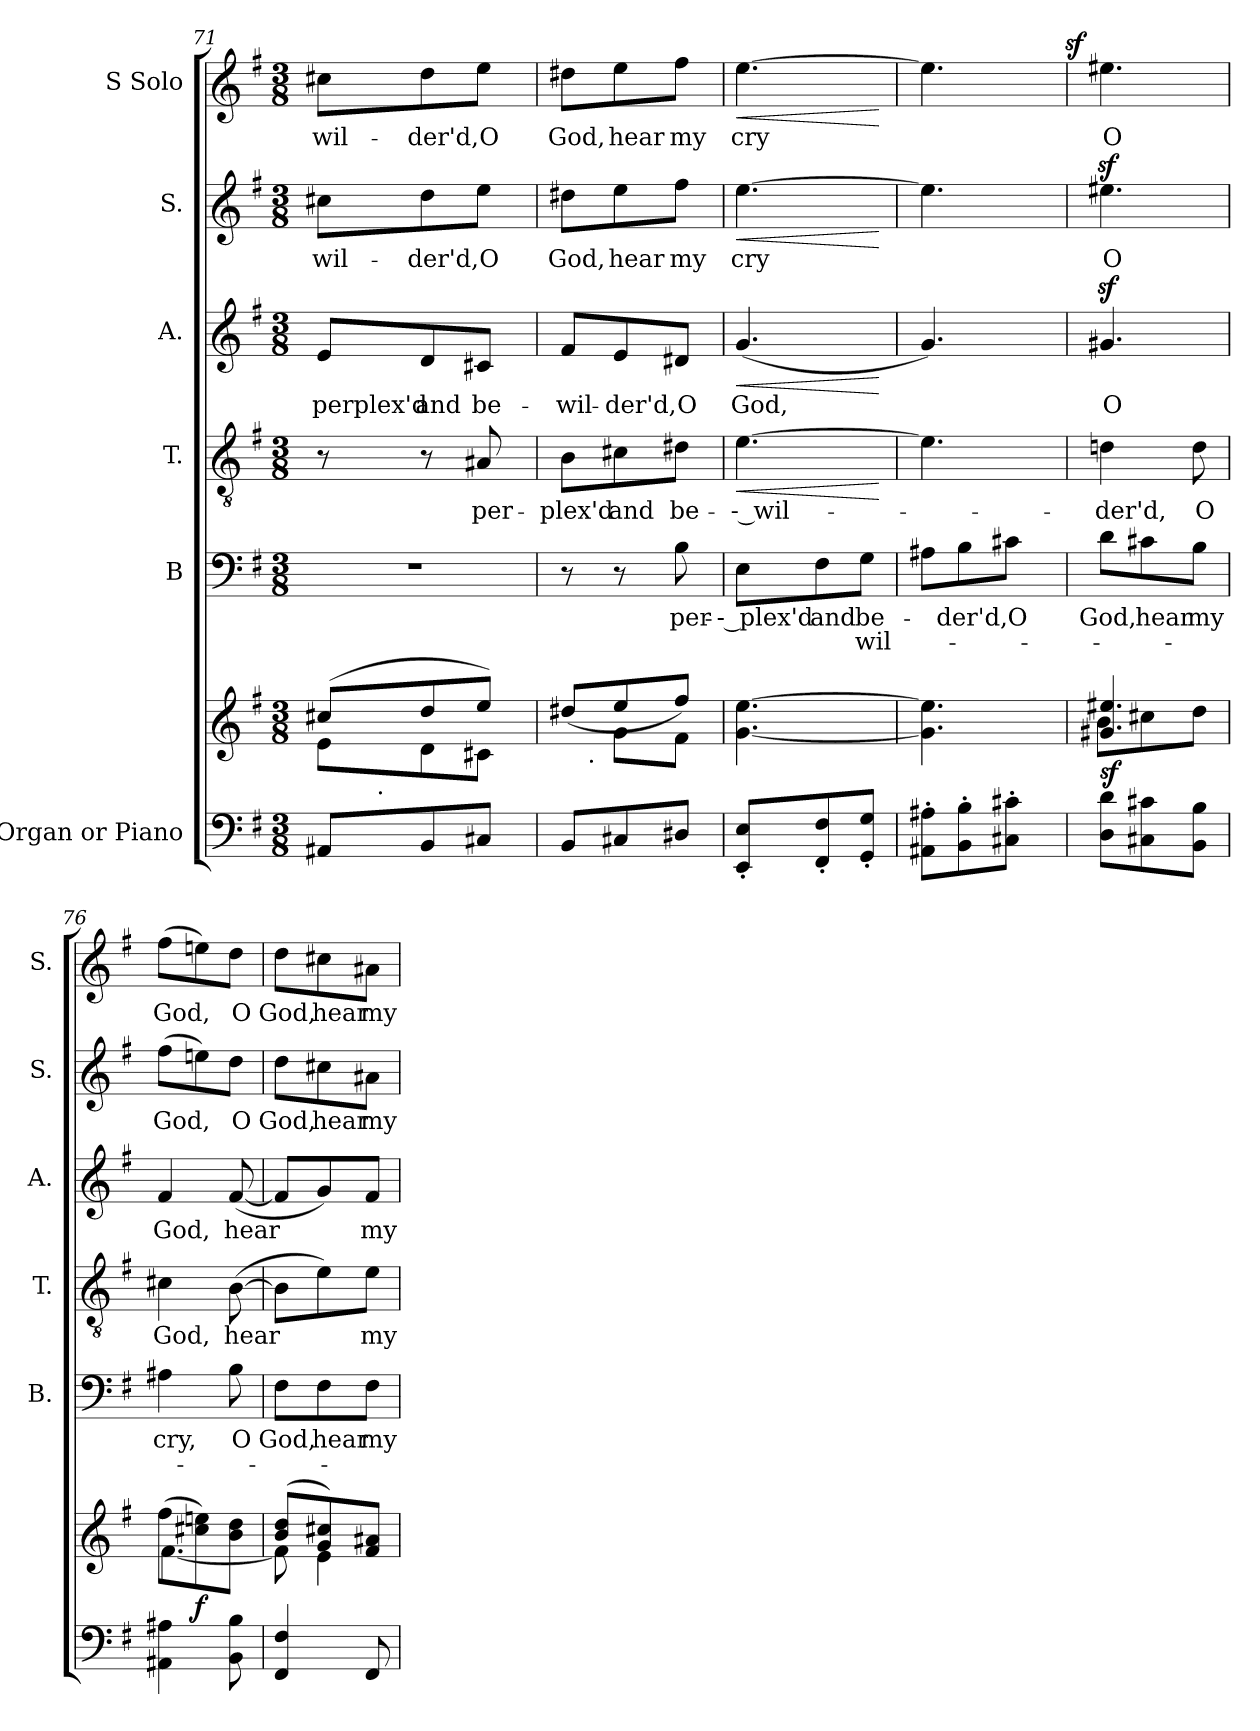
**kern	**kern	**dynam	**kern	**text	**text	**kern	**text	**dynam	**kern	**text	**dynam	**kern	**text	**dynam	**kern	**text	**dynam
*part6	*part6	*part6	*part5	*part5	*part5	*part4	*part4	*part4	*part3	*part3	*part3	*part2	*part2	*part2	*part1	*part1	*part1
*staff7	*staff6	*staff6/7	*staff5	*staff5	*staff5	*staff4	*staff4	*staff4	*staff3	*staff3	*staff3	*staff2	*staff2	*staff2	*staff1	*staff1	*staff1
*I"Organ or  Piano	*	*	*I"B	*	*	*I"T.	*	*	*I"A.	*	*	*I"S.	*	*	*I"S    Solo	*	*
*	*	*	*I'B.	*	*	*I'T.	*	*	*I'A.	*	*	*I'S.	*	*	*I'S.	*	*
*clefF4	*clefG2	*	*clefF4	*	*	*clefGv2	*	*	*clefG2	*	*	*clefG2	*	*	*clefG2	*	*
*	*	*	*	*	*	*ITrd7c12	*	*	*	*	*	*	*	*	*	*	*
*k[f#]	*k[f#]	*	*k[f#]	*	*	*k[f#]	*	*	*k[f#]	*	*	*k[f#]	*	*	*k[f#]	*	*
*G:	*G:	*	*G:	*	*	*G:	*	*	*G:	*	*	*G:	*	*	*G:	*	*
*M3/8	*M3/8	*	*M3/8	*	*	*M3/8	*	*	*M3/8	*	*	*M3/8	*	*	*M3/8	*	*
=71	=71	=71	=71	=71	=71	=71	=71	=71	=71	=71	=71	=71	=71	=71	=71	=71	=71
*	*^	*	*	*	*	*	*	*	*	*	*	*	*	*	*	*	*
!	!	!	!	!LO:N:vis=1	!	!	!	!	!	!	!	!	!	!	!	!	!	!
!	!	!	!	!	!	!	!	!	!	!	!LO:LY:b:color=#000000	!	!	!	!	!	!	!
!	!	!	!	!	!	!	!	!	!	!	!	!	!	!LO:LY:b:color=#000000	!	!	!	!
!	!	!	!	!	!	!	!	!	!	!	!	!	!	!	!	!	!LO:LY:b:color=#000000	!
*	*	*^	*	*	*	*	*	*	*	*	*	*	*	*	*	*	*	*
8AA#Xi/L	(8cc#Xi/L	8ei\L	16ryy	.	4.r	.	.	8r	.	.	8ei/L	perplex'd	.	8cc#Xi\L	-wil-	.	8cc#Xi\L	-wil-	.
.	.	.	256..ryy	.	.	.	.	.	.	.	.	.	.	.	.	.	.	.	.
!	!	!	!LO:TX:b:t=.	!	!	!	!	!	!	!	!	!	!	!	!	!	!	!	!
.	.	.	4ryy	.	.	.	.	.	.	.	.	.	.	.	.	.	.	.	.
!	!	!	!	!	!	!	!	!	!	!	!	!LO:LY:b:color=#000000	!	!	!	!	!	!	!
!	!	!	!	!	!	!	!	!	!	!	!	!	!	!	!LO:LY:b:color=#000000	!	!	!	!
!	!	!	!	!	!	!	!	!	!	!	!	!	!	!	!	!	!	!LO:LY:b:color=#000000	!
8BBi/	8ddi/	8di\	.	.	.	.	.	8r	.	.	8di/	and	.	8ddi\	-der'd,	.	8ddi\	-der'd,	.
!	!	!	!	!	!	!	!	!	!LO:LY:b:color=#000000	!	!	!	!	!	!	!	!	!	!
!	!	!	!	!	!	!	!	!	!	!	!	!LO:LY:b:color=#000000	!	!	!	!	!	!	!
!	!	!	!	!	!	!	!	!	!	!	!	!	!	!	!LO:LY:b:color=#000000	!	!	!	!
!	!	!	!	!	!	!	!	!	!	!	!	!	!	!	!	!	!	!LO:LY:b:color=#000000	!
8C#Xi/J	8eei/J)	8c#Xi\J	.	.	.	.	.	8AA#Xi/	per-	.	8c#Xi/J	be-	.	8eei\J	O	.	8eei\J	O	.
.	.	.	32ryy	.	.	.	.	.	.	.	.	.	.	.	.	.	.	.	.
.	.	.	64ryy	.	.	.	.	.	.	.	.	.	.	.	.	.	.	.	.
.	.	.	128ryy	.	.	.	.	.	.	.	.	.	.	.	.	.	.	.	.
.	.	.	1024ryy	.	.	.	.	.	.	.	.	.	.	.	.	.	.	.	.
=72	=72	=72	=72	=72	=72	=72	=72	=72	=72	=72	=72	=72	=72	=72	=72	=72	=72	=72	=72
!	!	!	!	!	!	!	!	!	!LO:LY:b:color=#000000	!	!	!	!	!	!	!	!	!	!
!	!	!	!	!	!	!	!	!	!	!	!	!LO:LY:b:color=#000000	!	!	!	!	!	!	!
!	!	!	!	!	!	!	!	!	!	!	!	!	!	!	!LO:LY:b:color=#000000	!	!	!	!
!	!	!	!	!	!	!	!	!	!	!	!	!	!	!	!	!	!	!LO:LY:b:color=#000000	!
8BBi/L	(8dd#Xi/L	8ryy	16ryy	.	8r	.	.	8BBi\L	-plex'd	.	8f#i/L	-wil-	.	8dd#Xi\L	God,	.	8dd#Xi\L	God,	.
!	!	!	!LO:TX:b:t=.	!	!	!	!	!	!	!	!	!	!	!	!	!	!	!	!
.	.	.	4ryy	.	.	.	.	.	.	.	.	.	.	.	.	.	.	.	.
!	!	!	!	!	!	!	!	!	!LO:LY:b:color=#000000	!	!	!	!	!	!	!	!	!	!
!	!	!	!	!	!	!	!	!	!	!	!	!LO:LY:b:color=#000000	!	!	!	!	!	!	!
!	!	!	!	!	!	!	!	!	!	!	!	!	!	!	!LO:LY:b:color=#000000	!	!	!	!
!	!	!	!	!	!	!	!	!	!	!	!	!	!	!	!	!	!	!LO:LY:b:color=#000000	!
8C#Xi/	8eei/	8gi\L	.	.	8r	.	.	8C#Xi\	and	.	8ei/	-der'd,	.	8eei\	hear	.	8eei\	hear	.
!	!	!	!	!	!	!LO:LY:b:color=#000000	!	!	!	!	!	!	!	!	!	!	!	!	!
!	!	!	!	!	!	!	!	!	!LO:LY:b:color=#000000	!	!	!	!	!	!	!	!	!	!
!	!	!	!	!	!	!	!	!	!	!	!	!LO:LY:b:color=#000000	!	!	!	!	!	!	!
!	!	!	!	!	!	!	!	!	!	!	!	!	!	!	!LO:LY:b:color=#000000	!	!	!	!
!	!	!	!	!	!	!	!	!	!	!	!	!	!	!	!	!	!	!LO:LY:b:color=#000000	!
8D#Xi/J	8ff#i/J)	8f#i\J	.	.	8Bi\	per-	.	8D#Xi\J	be-	.	8d#Xi/J	O	.	8ff#i\J	my	.	8ff#i\J	my	.
.	.	.	16ryy	.	.	.	.	.	.	.	.	.	.	.	.	.	.	.	.
*	*v	*v	*v	*	*	*	*	*	*	*	*	*	*	*	*	*	*	*	*
!!LO:PB:g=z
=73	=73	=73	=73	=73	=73	=73	=73	=73	=73	=73	=73	=73	=73	=73	=73	=73	=73
*	*^	*	*	*	*	*	*	*	*	*	*	*	*	*	*	*	*
*	*	*^	*	*	*	*	*	*	*	*	*	*	*	*	*	*	*	*
!	!	!	!	!	!	!LO:LY:b:color=#000000	!	!	!	!	!	!	!	!	!	!	!	!	!
*	*v	*v	*v	*	*	*	*	*	*	*	*	*	*	*	*	*	*	*	*
*	*^	*	*	*	*	*	*	*	*	*	*	*	*	*	*	*	*
*	*	*^	*	*	*	*	*	*	*	*	*	*	*	*	*	*	*	*
!	!	!	!	!	!	!	!	!	!LO:LY:b:color=#000000	!LO:HP:b	!	!	!	!	!	!	!	!	!
*	*v	*v	*v	*	*	*	*	*	*	*	*	*	*	*	*	*	*	*	*
*	*^	*	*	*	*	*	*	*	*	*	*	*	*	*	*	*	*
*	*	*^	*	*	*	*	*	*	*	*	*	*	*	*	*	*	*	*
!	!	!	!	!	!	!	!	!	!	!	!	!LO:LY:b:color=#000000	!LO:HP:b	!	!	!	!	!	!
*	*v	*v	*v	*	*	*	*	*	*	*	*	*	*	*	*	*	*	*	*
*	*^	*	*	*	*	*	*	*	*	*	*	*	*	*	*	*	*
*	*	*^	*	*	*	*	*	*	*	*	*	*	*	*	*	*	*	*
!	!	!	!	!	!	!	!	!	!	!	!	!	!	!	!LO:LY:b:color=#000000	!LO:HP:b	!	!	!
*	*v	*v	*v	*	*	*	*	*	*	*	*	*	*	*	*	*	*	*	*
*	*^	*	*	*	*	*	*	*	*	*	*	*	*	*	*	*	*
*	*	*^	*	*	*	*	*	*	*	*	*	*	*	*	*	*	*	*
!	!	!	!	!	!	!	!	!	!	!	!	!	!	!	!	!	!	!LO:LY:b:color=#000000	!LO:HP:b
*	*v	*v	*v	*	*	*	*	*	*	*	*	*	*	*	*	*	*	*	*
8EEi'/ 8Ei'/L	[4.gi\ [4.eei	.	8Ei\L	-- plex'd	.	[4.Ei\	-- wil-	<	(4.gi/	God,	<	[4.eei\	cry	<	[4.eei\	cry	<
!	!	!	!	!LO:LY:b:color=#000000	!	!	!	!	!	!	!	!	!	!	!	!	!
8FF#i'/ 8F#i'/	.	.	8F#i\	and	.	.	.	.	.	.	.	.	.	.	.	.	.
!	!	!	!	!LO:LY:b:color=#000000	!LO:LY:b:color=#000000	!	!	!	!	!	!	!	!	!	!	!	!
8GGi'/ 8Gi'/J	.	.	8Gi\J	be-	-wil-	.	.	.	.	.	.	.	.	.	.	.	.
.	.	.	.	.	.	.	.	[	.	.	[	.	.	[	.	.	[
=74	=74	=74	=74	=74	=74	=74	=74	=74	=74	=74	=74	=74	=74	=74	=74	=74	=74
*	*	*	*	*	*	*	*	*	*	*	*	*	*	*	*^	*	*
8AA#Xi'\ 8A#Xi'\L	4.gi\] 4.eei]	.	8A#Xi\L	.	.	4.Ei\]	.	.	4.gi/)	.	.	4.eei\]	.	.	4.eei\]	4ryy	.	.
!	!	!	!	!LO:LY:b:color=#000000	!	!	!	!	!	!	!	!	!	!	!	!	!	!
8BBi'\ 8Bi'\	.	.	8Bi\	-der'd,	.	.	.	.	.	.	.	.	.	.	.	.	.	.
!	!	!	!	!LO:LY:b:color=#000000	!	!	!	!	!	!	!	!	!	!	!	!	!	!
8C#Xi'\ 8c#Xi'\J	.	.	8c#Xi\J	O	.	.	.	.	.	.	.	.	.	.	.	16ryy	.	.
.	.	.	.	.	.	.	.	.	.	.	.	.	.	.	.	32ryy	.	.
.	.	.	.	.	.	.	.	.	.	.	.	.	.	.	.	64ryy	.	.
.	.	.	.	.	.	.	.	.	.	.	.	.	.	.	.	128...ryy	.	.
.	.	.	.	.	.	.	.	.	.	.	.	.	.	.	.	1024ryy	.	sf
*	*	*	*	*	*	*	*	*	*	*	*	*	*	*	*v	*v	*	*
=75	=75	=75	=75	=75	=75	=75	=75	=75	=75	=75	=75	=75	=75	=75	=75	=75	=75
*	*^	*	*	*	*	*	*	*	*	*	*	*	*	*	*	*	*
*	*	*	*	*	*	*	*	*	*	*	*	*	*	*	*	*^	*	*
!	!	!	!	!	!LO:LY:b:color=#000000	!	!	!	!	!	!	!	!	!	!	!	!	!	!
*	*	*	*	*	*	*	*	*	*	*	*	*	*	*	*	*v	*v	*	*
*	*	*	*	*	*	*	*	*	*	*	*	*	*	*	*	*^	*	*
!	!	!	!	!	!	!	!	!LO:LY:b:color=#000000	!	!	!	!	!	!	!	!	!	!	!
*	*	*	*	*	*	*	*	*	*	*	*	*	*	*	*	*v	*v	*	*
*	*	*	*	*	*	*	*	*	*	*	*	*	*	*	*	*^	*	*
!	!	!	!	!	!	!	!	!	!	!	!LO:LY:b:color=#000000	!	!	!	!	!	!	!	!
*	*	*	*	*	*	*	*	*	*	*	*	*	*	*	*	*v	*v	*	*
*	*	*	*	*	*	*	*	*	*	*	*	*	*	*	*	*^	*	*
!	!	!	!	!	!	!	!	!	!	!	!	!	!	!LO:LY:b:color=#000000	!	!	!	!	!
*	*	*	*	*	*	*	*	*	*	*	*	*	*	*	*	*v	*v	*	*
*	*	*	*	*	*	*	*	*	*	*	*	*	*	*	*	*^	*	*
!	!	!	!	!	!	!	!	!	!	!	!	!	!	!	!	!	!	!LO:LY:b:color=#000000	!
*	*	*	*	*	*	*	*	*	*	*	*	*	*	*	*	*v	*v	*	*
8Di\ 8di\L	4.g#Xi/ 4.ee#Xi	8bi\L	sf	8di\L	God,	.	4Dni\	-der'd,	.	4.g#Xzi/	O	.	4.ee#Xzi\	O	.	4.ee#Xi\	O	.
!	!	!	!	!	!LO:LY:b:color=#000000	!	!	!	!	!	!	!	!	!	!	!	!	!
8C#Xi\ 8c#Xi\	.	8cc#Xi\	.	8c#Xi\	hear	.	.	.	.	.	.	.	.	.	.	.	.	.
!	!	!	!	!	!LO:LY:b:color=#000000	!	!	!	!	!	!	!	!	!	!	!	!	!
!	!	!	!	!	!	!	!	!LO:LY:b:color=#000000	!	!	!	!	!	!	!	!	!	!
8BBi\ 8Bi\J	.	8ddi\J	.	8Bi\J	my	.	8Di\	O	.	.	.	.	.	.	.	.	.	.
=76	=76	=76	=76	=76	=76	=76	=76	=76	=76	=76	=76	=76	=76	=76	=76	=76	=76	=76
!	!	!	!	!	!LO:LY:b:color=#000000	!	!	!	!	!	!	!	!	!	!	!	!	!
!	!	!	!	!	!	!	!	!LO:LY:b:color=#000000	!	!	!	!	!	!	!	!	!	!
!	!	!	!	!	!	!	!	!	!	!	!LO:LY:b:color=#000000	!	!	!	!	!	!	!
!	!	!	!	!	!	!	!	!	!	!	!	!	!	!LO:LY:b:color=#000000	!	!	!	!
!	!	!	!	!	!	!	!	!	!	!	!	!	!	!	!	!	!LO:LY:b:color=#000000	!
4AA#Xi\ 4A#Xi	(8ff#i\L	[4.f#i\	.	4A#Xi\	cry,	.	4C#Xi\	God,	.	4f#i/	God,	.	(8ff#i\L	God,	.	(8ff#i\L	God,	.
.	8cc#Xi\ 8eeni\)	.	f	.	.	.	.	.	.	.	.	.	8eeni\)	.	.	8eeni\)	.	.
!	!	!	!	!	!LO:LY:b:color=#000000	!	!	!	!	!	!	!	!	!	!	!	!	!
!	!	!	!	!	!	!	!	!LO:LY:b:color=#000000	!	!	!	!	!	!	!	!	!	!
!	!	!	!	!	!	!	!	!	!	!	!LO:LY:b:color=#000000	!	!	!	!	!	!	!
!	!	!	!	!	!	!	!	!	!	!	!	!	!	!LO:LY:b:color=#000000	!	!	!	!
!	!	!	!	!	!	!	!	!	!	!	!	!	!	!	!	!	!LO:LY:b:color=#000000	!
8BBi\ 8Bi	8bi\ 8ddi\J	.	.	8Bi\	O	.	([8BBi\	hear	.	([8f#i/	hear	.	8ddi\J	O	.	8ddi\J	O	.
=77	=77	=77	=77	=77	=77	=77	=77	=77	=77	=77	=77	=77	=77	=77	=77	=77	=77	=77
!	!	!	!	!	!LO:LY:b:color=#000000	!	!	!	!	!	!	!	!	!	!	!	!	!
!	!	!	!	!	!	!	!	!	!	!	!	!	!	!LO:LY:b:color=#000000	!	!	!	!
!	!	!	!	!	!	!	!	!	!	!	!	!	!	!	!	!	!LO:LY:b:color=#000000	!
4FF#i/ 4F#i	(8bi/ 8ddi/L	8f#i\]	.	8F#i\L	God,	.	8BBi\L]	.	.	8f#i/L]	.	.	8ddi\L	God,	.	8ddi\L	God,	.
!	!	!	!	!	!LO:LY:b:color=#000000	!	!	!	!	!	!	!	!	!	!	!	!	!
!	!	!	!	!	!	!	!	!	!	!	!	!	!	!LO:LY:b:color=#000000	!	!	!	!
!	!	!	!	!	!	!	!	!	!	!	!	!	!	!	!	!	!LO:LY:b:color=#000000	!
.	8gi/ 8cc#Xi/)	4ei\	.	8F#i\	hear	.	8Ei\)	.	.	8gi/)	.	.	8cc#Xi\	hear	.	8cc#Xi\	hear	.
!	!	!	!	!	!LO:LY:b:color=#000000	!	!	!	!	!	!	!	!	!	!	!	!	!
!	!	!	!	!	!	!	!	!LO:LY:b:color=#000000	!	!	!	!	!	!	!	!	!	!
!	!	!	!	!	!	!	!	!	!	!	!LO:LY:b:color=#000000	!	!	!	!	!	!	!
!	!	!	!	!	!	!	!	!	!	!	!	!	!	!LO:LY:b:color=#000000	!	!	!	!
!	!	!	!	!	!	!	!	!	!	!	!	!	!	!	!	!	!LO:LY:b:color=#000000	!
8FF#i/	8f#i/ 8a#Xi/J	.	.	8F#i\J	my	.	8Ei\J	my	.	8f#i/J	my	.	8a#Xi\J	my	.	8a#Xi\J	my	.
*	*v	*v	*	*	*	*	*	*	*	*	*	*	*	*	*	*	*	*
=	=	=	=	=	=	=	=	=	=	=	=	=	=	=	=	=	=
*-	*-	*-	*-	*-	*-	*-	*-	*-	*-	*-	*-	*-	*-	*-	*-	*-	*-
